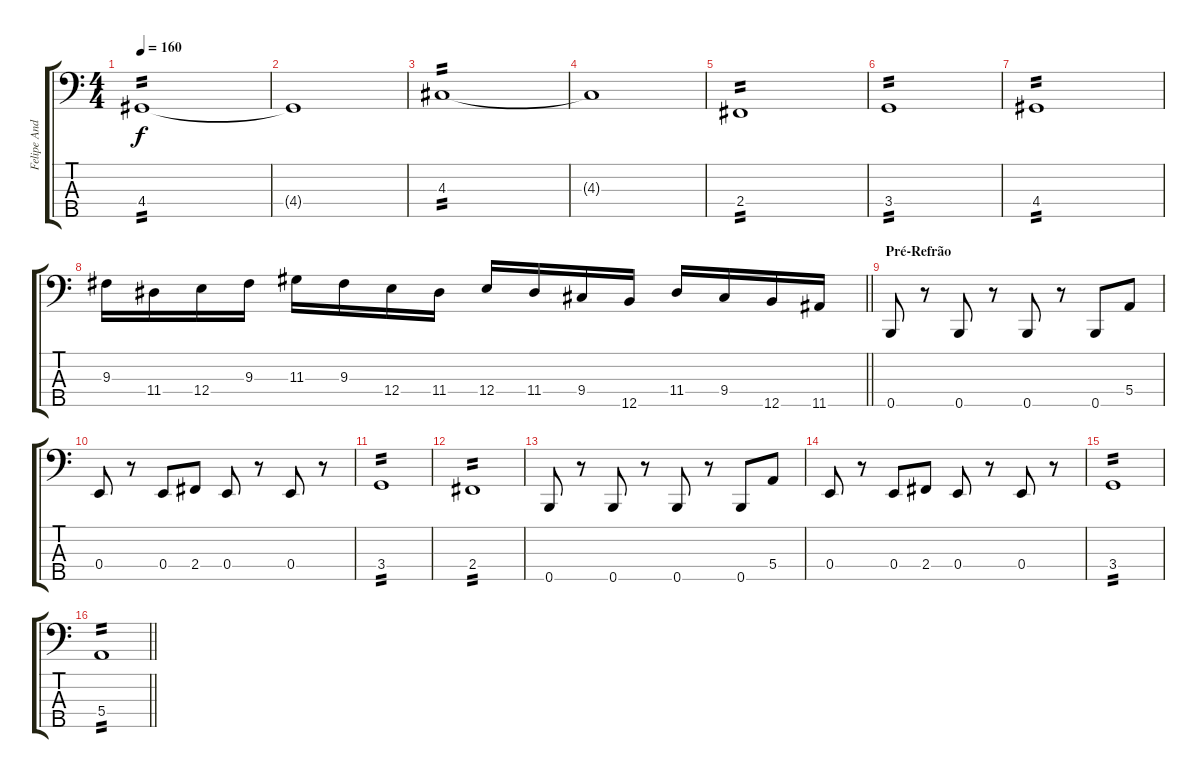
\track ("Felipe Andreoli" "Felipe And") {instrument electricbassfinger}
\staff {score tabs}
\tuning (G2 D2 A1 E1 B0) {hide}
\ts (4 4)
\tempo 160
\clef f4
\ks c
4.4.1{tp 2 dy f} |
4.4{t}.1 |
4.3.1{tp 2} |
4.3{t}.1 |
2.4.1{tp 2} |
3.4.1{tp 2} |
4.4.1{tp 2} |
\barLineRight lightlight
9.3.16 11.4.16 12.4.16 9.3.16 11.3.16 9.3.16 12.4.16 11.4.16 12.4.16 11.4.16 9.4.16 12.5.16 11.4.16 9.4.16 12.5.16 11.5.16 |
\section ("" "Pré-Refrão")
0.5.8 r.8 0.5.8 r.8 0.5.8 r.8 0.5.8 5.4.8 |
0.4.8 r.8 0.4.8 2.4.8 0.4.8 r.8 0.4.8 r.8 |
3.4.1{tp 2} |
2.4.1{tp 2} |
0.5.8 r.8 0.5.8 r.8 0.5.8 r.8 0.5.8 5.4.8 |
0.4.8 r.8 0.4.8 2.4.8 0.4.8 r.8 0.4.8 r.8 |
3.4.1{tp 2} |
\barLineRight lightlight
5.4.1{tp 2}
